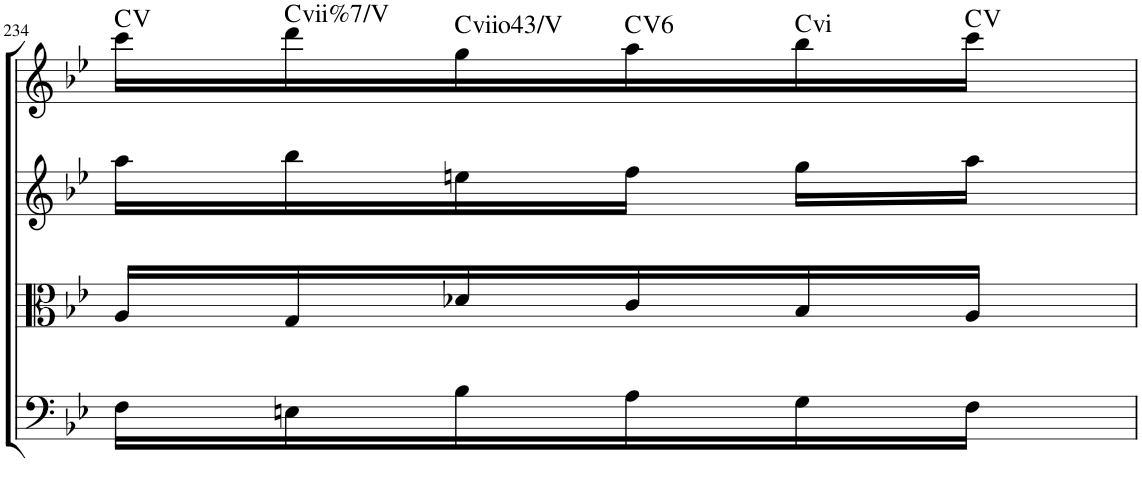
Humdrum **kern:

**kern	**kern	**kern	**kern	**harte
*part4	*part3	*part2	*part1	*part1
*staff4	*staff3	*staff2	*staff1	*
*I"Cello	*I"Viola	*I"2nd Violin	*I"1st Violin	*
*	*I'Vla	*I'Vln	*I'Vln	*
!!LO:PB:g=z
*clefG2	*clefC3	*clefG2	*clefG2	*
*k[b-e-]	*k[b-e-]	*k[b-e-]	*k[b-e-]	*
*B-:	*B-:	*B-:	*B-:	*
*M3/8	*M3/8	*M3/8	*M3/8	*
=234	=234	=234	=234	=234
16F\LL	16A/LL	16aa\LL	16ccc\LL	C:maj
!	!	!	!	!LO:H:kt=vii%
16En\	16G/	16bb-\	16ddd\	.
!	!	!	!	!LO:H:kt=viio
16B-\	16d-X/	16een\	16gg\	.
!	!	!	!	!LO:H:kt=6
16A\	16c/	16ff\JJ	16aa\	C:maj6
!	!	!	!	!LO:H:kt=vi
16G\	16B-/	16gg\LL	16bb-\	.
16F\JJ	16A/JJ	16aa\JJ	16ccc\JJ	C:maj
=	=	=	=	=
*-	*-	*-	*-	*-
